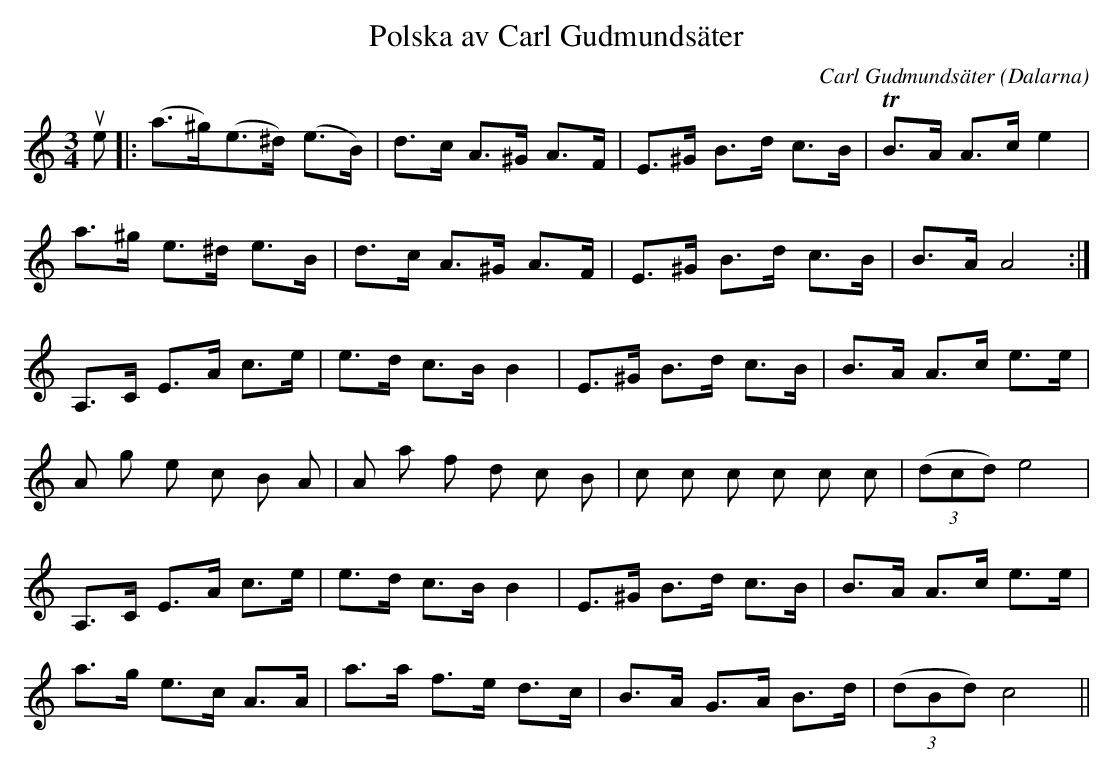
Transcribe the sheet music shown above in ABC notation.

X:1
T:Polska av Carl Gudmundsäter
C:Carl Gudmundsäter
O:Dalarna
M:3/4
L:1/8
K:Am
ue|:(a>^g)(e>^d) (e>B)|d>c A>^G A>F|E>^G B>d c>B|TB>A A>c e2|
a>^g e>^d e>B|d>c A>^G A>F|E>^G B>d c>B|B>A A4:|
A,>C E>A c>e|e>d c>B B2|E>^G B>d c>B|B>A A>c e>e|
A g e c B A|A a f d c B|c c c c c c |(3 (dcd) e4|
A,>C E>A c>e|e>d c>B B2|E>^G B>d c>B|B>A A>c e>e|
a>g e>c A>A|a>a f>e d>c|B>A G>A B>d|(3 (dBd) c4||
